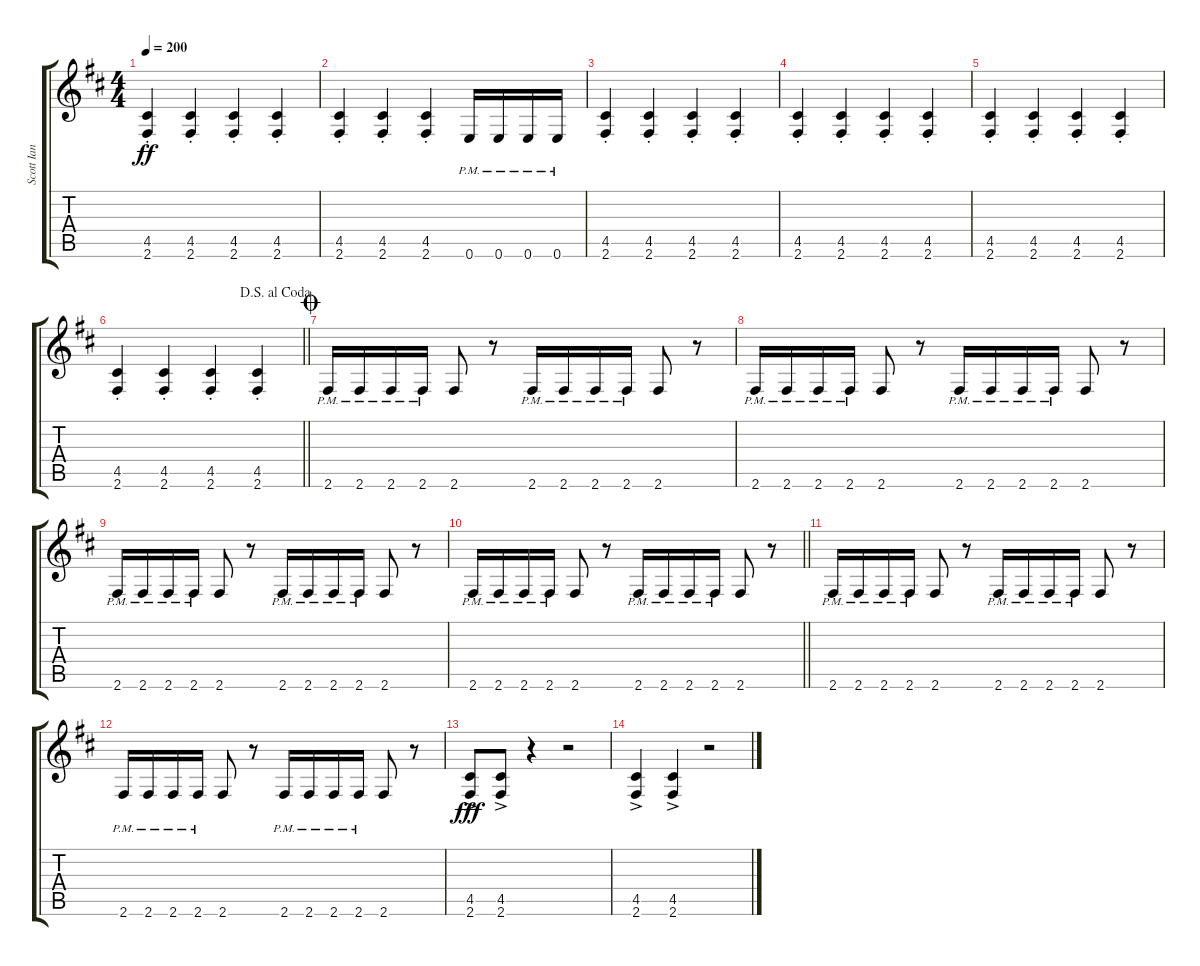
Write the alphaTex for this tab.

\track ("Scott Ian" "Scott Ian") {instrument distortionguitar}
\staff {score tabs}
\tuning (E4 B3 G3 D3 A2 E2) {hide}
\ts (4 4)
\tempo 200
\clef g2
\ks d
(4.5{st} 2.6{st}).4{dy ff} (4.5{st} 2.6{st}).4 (4.5{st} 2.6{st}).4 (4.5{st} 2.6{st}).4 |
(4.5{st} 2.6{st}).4 (4.5{st} 2.6{st}).4 (4.5{st} 2.6{st}).4 0.6{pm}.16 0.6{pm}.16 0.6{pm}.16 0.6{pm}.16 |
(4.5{st} 2.6{st}).4 (4.5{st} 2.6{st}).4 (4.5{st} 2.6{st}).4 (4.5{st} 2.6{st}).4 |
(4.5{st} 2.6{st}).4 (4.5{st} 2.6{st}).4 (4.5{st} 2.6{st}).4 (4.5{st} 2.6{st}).4 |
(4.5{st} 2.6{st}).4 (4.5{st} 2.6{st}).4 (4.5{st} 2.6{st}).4 (4.5{st} 2.6{st}).4 |
\jump dalsegnoalcoda
\barLineRight lightlight
(4.5{st} 2.6{st}).4 (4.5{st} 2.6{st}).4 (4.5{st} 2.6{st}).4 (4.5{st} 2.6{st}).4 |
\jump coda
2.6{pm}.16 2.6{pm}.16 2.6{pm}.16 2.6{pm}.16 2.6.8 r.8 2.6{pm}.16 2.6{pm}.16 2.6{pm}.16 2.6{pm}.16 2.6.8 r.8 |
2.6{pm}.16 2.6{pm}.16 2.6{pm}.16 2.6{pm}.16 2.6.8 r.8 2.6{pm}.16 2.6{pm}.16 2.6{pm}.16 2.6{pm}.16 2.6.8 r.8 |
2.6{pm}.16 2.6{pm}.16 2.6{pm}.16 2.6{pm}.16 2.6.8 r.8 2.6{pm}.16 2.6{pm}.16 2.6{pm}.16 2.6{pm}.16 2.6.8 r.8 |
\barLineRight lightlight
2.6{pm}.16 2.6{pm}.16 2.6{pm}.16 2.6{pm}.16 2.6.8 r.8 2.6{pm}.16 2.6{pm}.16 2.6{pm}.16 2.6{pm}.16 2.6.8 r.8 |
2.6{pm}.16 2.6{pm}.16 2.6{pm}.16 2.6{pm}.16 2.6.8 r.8 2.6{pm}.16 2.6{pm}.16 2.6{pm}.16 2.6{pm}.16 2.6.8 r.8 |
2.6{pm}.16 2.6{pm}.16 2.6{pm}.16 2.6{pm}.16 2.6.8 r.8 2.6{pm}.16 2.6{pm}.16 2.6{pm}.16 2.6{pm}.16 2.6.8 r.8 |
(4.5{ac} 2.6{ac}).8{dy fff} (4.5{ac} 2.6{ac}).8 r.4 r.2 |
(4.5{ac} 2.6{ac}).4 (4.5{ac} 2.6{ac}).4 r.2
